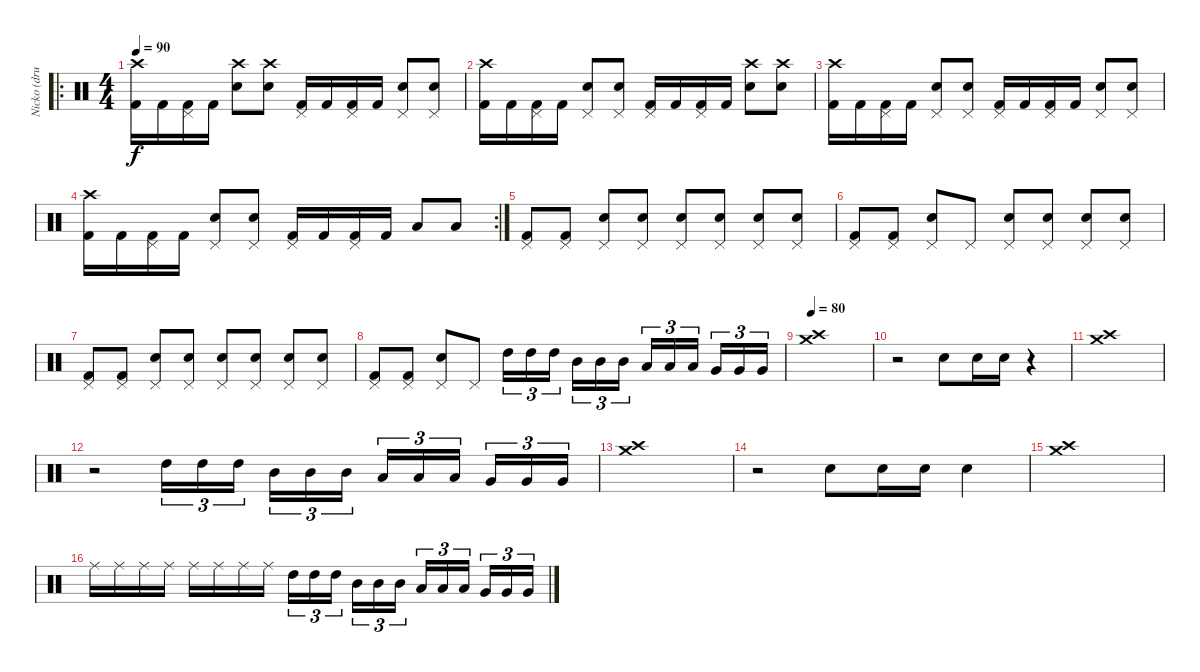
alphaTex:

\track ("Nicko (drums)Percussions" "Nicko (dru") {instrument percussion}
\staff {score}
\articulation defaults
\ro
\ts (4 4)
\tempo 90
\clef neutral
\ks c
("Crash high (hit)" "Kick (hit) 2").16{dy f} "Kick (hit) 2".16 ("Pedal Hi-Hat (hit)" "Kick (hit) 2").16 "Kick (hit) 2".16 ("Crash high (hit)" "Snare (hit) 2").8 ("Crash high (hit)" "Snare (hit) 2").8 ("Pedal Hi-Hat (hit)" "Kick (hit) 2").16 "Kick (hit) 2".16 ("Pedal Hi-Hat (hit)" "Kick (hit) 2").16 "Kick (hit) 2".16 ("Pedal Hi-Hat (hit)" "Snare (hit) 2").8 ("Pedal Hi-Hat (hit)" "Snare (hit) 2").8 |
("Crash high (hit)" "Kick (hit) 2").16 "Kick (hit) 2".16 ("Pedal Hi-Hat (hit)" "Kick (hit) 2").16 "Kick (hit) 2".16 ("Pedal Hi-Hat (hit)" "Snare (hit) 2").8 ("Pedal Hi-Hat (hit)" "Snare (hit) 2").8 ("Pedal Hi-Hat (hit)" "Kick (hit) 2").16 "Kick (hit) 2".16 ("Pedal Hi-Hat (hit)" "Kick (hit) 2").16 "Kick (hit) 2".16 ("Crash high (hit)" "Snare (hit) 2").8 ("Crash high (hit)" "Snare (hit) 2").8 |
("Crash high (hit)" "Kick (hit) 2").16 "Kick (hit) 2".16 ("Pedal Hi-Hat (hit)" "Kick (hit) 2").16 "Kick (hit) 2".16 ("Pedal Hi-Hat (hit)" "Snare (hit) 2").8 ("Pedal Hi-Hat (hit)" "Snare (hit) 2").8 ("Pedal Hi-Hat (hit)" "Kick (hit) 2").16 "Kick (hit) 2".16 ("Pedal Hi-Hat (hit)" "Kick (hit) 2").16 "Kick (hit) 2".16 ("Pedal Hi-Hat (hit)" "Snare (hit) 2").8 ("Pedal Hi-Hat (hit)" "Snare (hit) 2").8 |
\rc 2
("Crash high (hit)" "Kick (hit) 2").16 "Kick (hit) 2".16 ("Pedal Hi-Hat (hit)" "Kick (hit) 2").16 "Kick (hit) 2".16 ("Pedal Hi-Hat (hit)" "Snare (hit) 2").8 ("Pedal Hi-Hat (hit)" "Snare (hit) 2").8 ("Pedal Hi-Hat (hit)" "Kick (hit) 2").16 "Kick (hit) 2".16 ("Pedal Hi-Hat (hit)" "Kick (hit) 2").16 "Kick (hit) 2".16 "Low Floor Tom (hit)".8 "Low Floor Tom (hit)".8 |
("Pedal Hi-Hat (hit)" "Kick (hit) 2").8 ("Pedal Hi-Hat (hit)" "Kick (hit) 2").8 ("Pedal Hi-Hat (hit)" "Snare (hit) 2").8 ("Pedal Hi-Hat (hit)" "Snare (hit) 2").8 ("Pedal Hi-Hat (hit)" "Snare (hit) 2").8 ("Pedal Hi-Hat (hit)" "Snare (hit) 2").8 ("Pedal Hi-Hat (hit)" "Snare (hit) 2").8 ("Pedal Hi-Hat (hit)" "Snare (hit) 2").8 |
("Pedal Hi-Hat (hit)" "Kick (hit) 2").8 ("Pedal Hi-Hat (hit)" "Kick (hit) 2").8 ("Pedal Hi-Hat (hit)" "Snare (hit) 2").8 "Pedal Hi-Hat (hit)".8 ("Pedal Hi-Hat (hit)" "Snare (hit) 2").8 ("Pedal Hi-Hat (hit)" "Snare (hit) 2").8 ("Pedal Hi-Hat (hit)" "Snare (hit) 2").8 ("Pedal Hi-Hat (hit)" "Snare (hit) 2").8 |
("Pedal Hi-Hat (hit)" "Kick (hit) 2").8 ("Pedal Hi-Hat (hit)" "Kick (hit) 2").8 ("Pedal Hi-Hat (hit)" "Snare (hit) 2").8 ("Pedal Hi-Hat (hit)" "Snare (hit) 2").8 ("Pedal Hi-Hat (hit)" "Snare (hit) 2").8 ("Pedal Hi-Hat (hit)" "Snare (hit) 2").8 ("Pedal Hi-Hat (hit)" "Snare (hit) 2").8 ("Pedal Hi-Hat (hit)" "Snare (hit) 2").8 |
("Pedal Hi-Hat (hit)" "Kick (hit) 2").8 ("Pedal Hi-Hat (hit)" "Kick (hit) 2").8 ("Pedal Hi-Hat (hit)" "Snare (hit) 2").8 "Pedal Hi-Hat (hit)".8 "High Tom (hit)".16{tu (3 2)} "High Tom (hit)".16{tu (3 2)} "High Tom (hit)".16{tu (3 2)} "Mid Tom (hit)".16{tu (3 2)} "Mid Tom (hit)".16{tu (3 2)} "Mid Tom (hit)".16{tu (3 2)} "Low Tom (hit)".16{tu (3 2)} "Low Tom (hit)".16{tu (3 2)} "Low Tom (hit)".16{tu (3 2)} "Very Low Tom (hit)".16{tu (3 2)} "Very Low Tom (hit)".16{tu (3 2)} "Very Low Tom (hit)".16{tu (3 2)} |
\tempo 80
("Crash high (hit)" "Crash medium (hit)").1 |
r.2 "Snare (hit) 2".8 "Snare (hit) 2".16 "Snare (hit) 2".16 r.4 |
("Crash high (hit)" "Crash medium (hit)").1 |
r.2 "High Tom (hit)".16{tu (3 2)} "High Tom (hit)".16{tu (3 2)} "High Tom (hit)".16{tu (3 2)} "Mid Tom (hit)".16{tu (3 2)} "Mid Tom (hit)".16{tu (3 2)} "Mid Tom (hit)".16{tu (3 2)} "Low Tom (hit)".16{tu (3 2)} "Low Tom (hit)".16{tu (3 2)} "Low Tom (hit)".16{tu (3 2)} "Very Low Tom (hit)".16{tu (3 2)} "Very Low Tom (hit)".16{tu (3 2)} "Very Low Tom (hit)".16{tu (3 2)} |
("Crash high (hit)" "Crash medium (hit)").1 |
r.2 "Snare (hit) 2".8 "Snare (hit) 2".16 "Snare (hit) 2".16 "Snare (hit) 2".4 |
("Crash high (hit)" "Crash medium (hit)").1 |
"Ride (middle)".16 "Ride (middle)".16 "Ride (middle)".16 "Ride (middle)".16 "Ride (middle)".16 "Ride (middle)".16 "Ride (middle)".16 "Ride (middle)".16 "High Tom (hit)".16{tu (3 2)} "High Tom (hit)".16{tu (3 2)} "High Tom (hit)".16{tu (3 2)} "Mid Tom (hit)".16{tu (3 2)} "Mid Tom (hit)".16{tu (3 2)} "Mid Tom (hit)".16{tu (3 2)} "Low Tom (hit)".16{tu (3 2)} "Low Tom (hit)".16{tu (3 2)} "Low Tom (hit)".16{tu (3 2)} "Very Low Tom (hit)".16{tu (3 2)} "Very Low Tom (hit)".16{tu (3 2)} "Very Low Tom (hit)".16{tu (3 2)}
